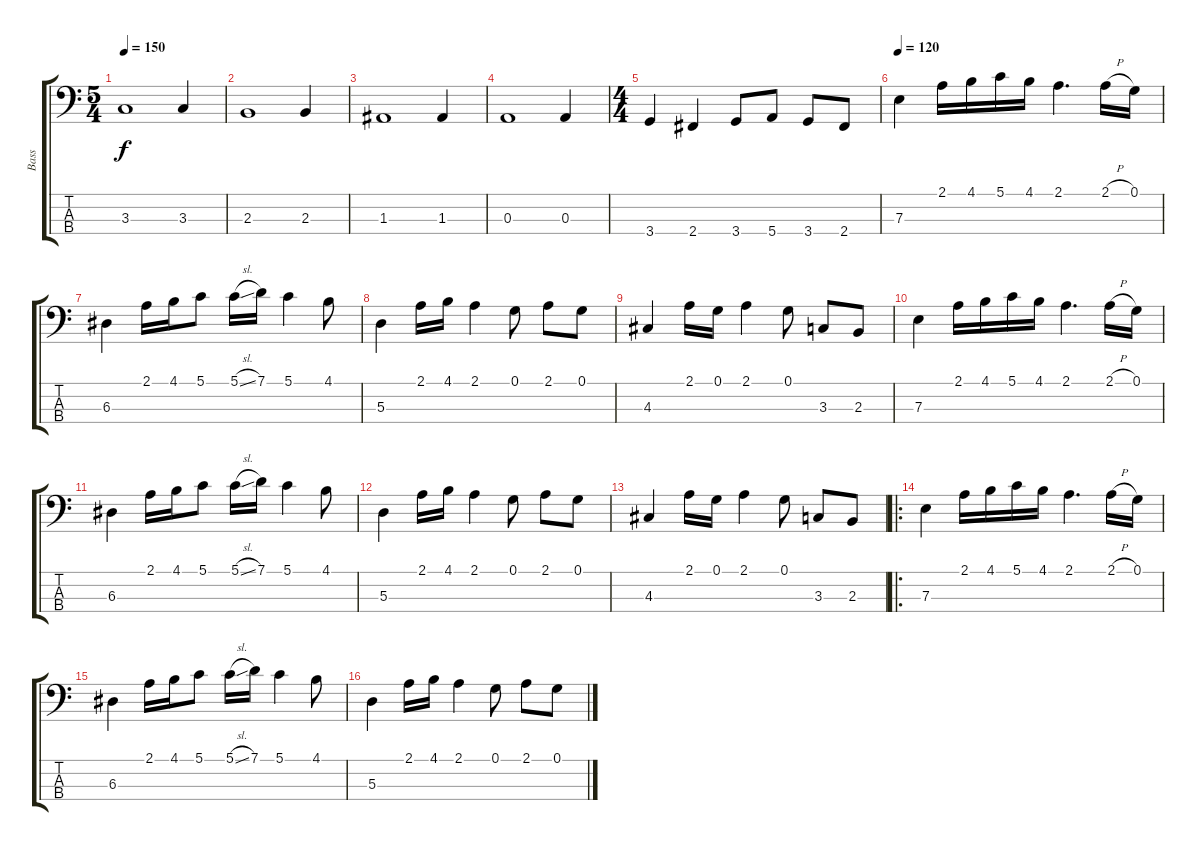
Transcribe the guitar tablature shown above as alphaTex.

\track ("Bass" "Bass") {instrument electricbassfinger}
\staff {score tabs}
\tuning (G2 D2 A1 E1) {hide}
\ts (5 4)
\tempo 150
\clef f4
\ks c
3.3.1{dy f} 3.3.4 |
2.3.1 2.3.4 |
1.3.1 1.3.4 |
0.3.1 0.3.4 |
\ts (4 4)
3.4.4 2.4.4 3.4.8 5.4.8 3.4.8 2.4.8 |
\tempo 120
7.3.4 2.1.16 4.1.16 5.1.16 4.1.16 2.1.4{d} 2.1{h}.16 0.1.16 |
6.3.4 2.1.16 4.1.16 5.1.8 5.1{sl}.16 7.1.16 5.1.4 4.1.8 |
5.3.4 2.1.16 4.1.16 2.1.4 0.1.8 2.1.8 0.1.8 |
4.3.4 2.1.16 0.1.16 2.1.4 0.1.8 3.3.8 2.3.8 |
7.3.4 2.1.16 4.1.16 5.1.16 4.1.16 2.1.4{d} 2.1{h}.16 0.1.16 |
6.3.4 2.1.16 4.1.16 5.1.8 5.1{sl}.16 7.1.16 5.1.4 4.1.8 |
5.3.4 2.1.16 4.1.16 2.1.4 0.1.8 2.1.8 0.1.8 |
4.3.4 2.1.16 0.1.16 2.1.4 0.1.8 3.3.8 2.3.8 |
\ro
7.3.4 2.1.16 4.1.16 5.1.16 4.1.16 2.1.4{d} 2.1{h}.16 0.1.16 |
6.3.4 2.1.16 4.1.16 5.1.8 5.1{sl}.16 7.1.16 5.1.4 4.1.8 |
5.3.4 2.1.16 4.1.16 2.1.4 0.1.8 2.1.8 0.1.8
